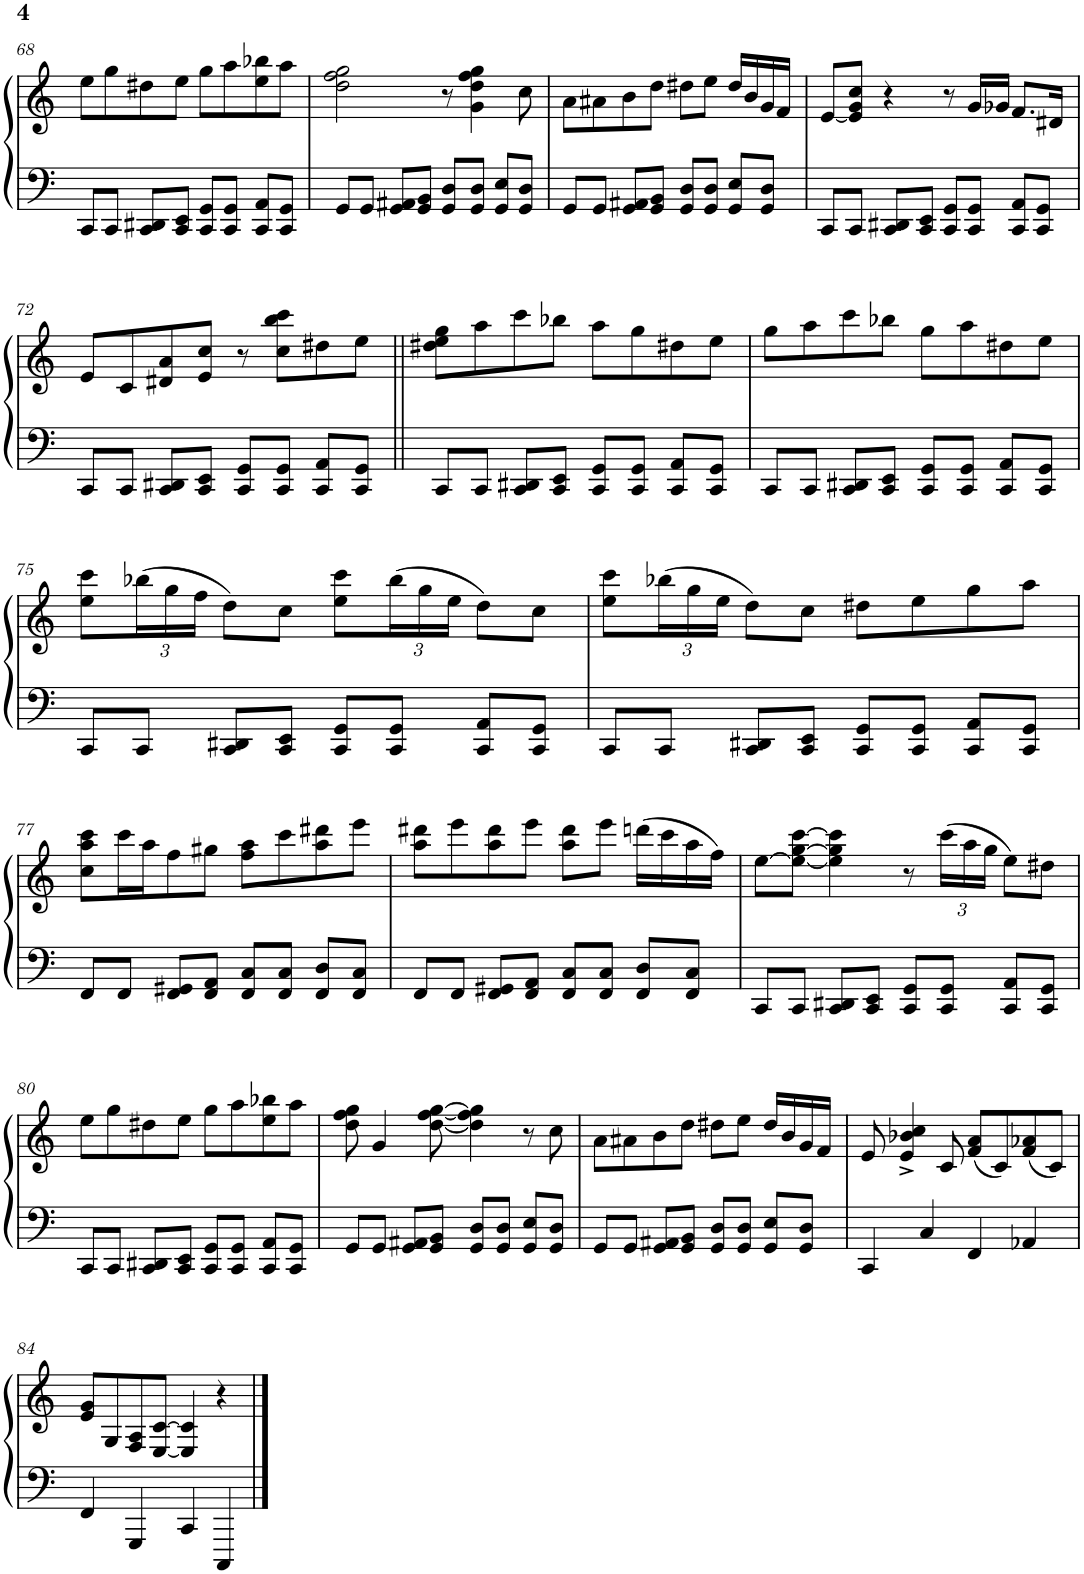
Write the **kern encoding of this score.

**kern	**kern
*part1	*part1
*staff2	*staff1
*I"Piano solo	*
*I'Pno. solo	*
!!LO:PB:g=z
*clefF4	*clefG2
*k[]	*k[]
*M2/2	*M2/2
*met(c|)	*met(c|)
=68	=68
8CC/L	8ee\L
8CC/J	8gg\
8CC/ 8DD#X/L	8dd#X\
8CC/ 8EE/J	8ee\J
8CC/ 8GG/L	8gg\L
8CC/ 8GG/J	8aa\
8CC/ 8AA/L	8ee\ 8bb-X\
8CC/ 8GG/J	8aa\J
=69	=69
8GG/L	2dd\ 2ff\ 2gg\
8GG/J	.
8GG/ 8AA#X/L	.
8GG/ 8BB/J	.
8GG/ 8D/L	8r
8GG/ 8D/J	4g\ 4dd\ 4ff\ 4gg\
8GG/ 8E/L	.
8GG/ 8D/J	8cc\
=70	=70
8GG/L	8a\L
8GG/J	8a#X\
8GG/ 8AA#X/L	8b\
8GG/ 8BB/J	8dd\J
8GG/ 8D/L	8dd#X\L
8GG/ 8D/J	8ee\J
8GG/ 8E/L	16dd#/LL
.	16b/
8GG/ 8D/J	16g/
.	16f/JJ
=71	=71
8CC/L	[8e/L
8CC/J	8e/] 8g/ 8cc/J
8CC/ 8DD#X/L	4r
8CC/ 8EE/J	.
8CC/ 8GG/L	8r
8CC/ 8GG/J	16g/LL
.	16g-X/JJ
8CC/ 8AA/L	8.f/L
8CC/ 8GG/J	.
.	16d#X/Jk
!!LO:LB:g=z
=72	=72
8CC/L	8e/L
8CC/J	8c/
8CC/ 8DD#X/L	8d#X/ 8a/
8CC/ 8EE/J	8e/ 8cc/J
8CC/ 8GG/L	8r
8CC/ 8GG/J	8cc\ 8bb\ 8ccc\L
8CC/ 8AA/L	8dd#X\
8CC/ 8GG/J	8ee\J
=73||	=73||
8CC/L	8dd#X\ 8ee\ 8gg\L
8CC/J	8aa\
8CC/ 8DD#X/L	8ccc\
8CC/ 8EE/J	8bb-X\J
8CC/ 8GG/L	8aa\L
8CC/ 8GG/J	8gg\
8CC/ 8AA/L	8dd#X\
8CC/ 8GG/J	8ee\J
=74	=74
8CC/L	8gg\L
8CC/J	8aa\
8CC/ 8DD#X/L	8ccc\
8CC/ 8EE/J	8bb-X\J
8CC/ 8GG/L	8gg\L
8CC/ 8GG/J	8aa\
8CC/ 8AA/L	8dd#X\
8CC/ 8GG/J	8ee\J
!!LO:LB:g=z
=75	=75
8CC/L	8ee\ 8ccc\L
*	*Xbrackettup
8CC/J	(24bb-X\L
.	24gg\
.	24ff\JJ
8CC/ 8DD#X/L	8dd\L)
8CC/ 8EE/J	8cc\J
8CC/ 8GG/L	8ee\ 8ccc\L
8CC/ 8GG/J	(24bb-\L
.	24gg\
.	24ee\JJ
8CC/ 8AA/L	8dd\L)
8CC/ 8GG/J	8cc\J
=76	=76
8CC/L	8ee\ 8ccc\L
8CC/J	(24bb-X\L
.	24gg\
.	24ee\JJ
8CC/ 8DD#X/L	8dd\L)
8CC/ 8EE/J	8cc\J
8CC/ 8GG/L	8dd#X\L
8CC/ 8GG/J	8ee\
8CC/ 8AA/L	8gg\
8CC/ 8GG/J	8aa\J
!!LO:LB:g=z
=77	=77
8FF/L	8cc\ 8aa\ 8ccc\L
8FF/J	16ccc\L
.	16aa\J
8FF/ 8GG#X/L	8ff\
8FF/ 8AA/J	8gg#X\J
8FF/ 8C/L	8ff\ 8aa\L
8FF/ 8C/J	8ccc\
8FF/ 8D/L	8aa\ 8ddd#X\
8FF/ 8C/J	8eee\J
=78	=78
8FF/L	8aa\ 8ddd#X\L
8FF/J	8eee\
8FF/ 8GG#X/L	8aa\ 8ddd#\
8FF/ 8AA/J	8eee\J
8FF/ 8C/L	8aa\ 8ddd#\L
8FF/ 8C/J	8eee\J
8FF/ 8D/L	(16dddn\LL
.	16ccc\
8FF/ 8C/J	16aa\
.	16ff\JJ)
=79	=79
8CC/L	[8ee\L
8CC/J	8ee\_ [8gg\ [8ccc\J
8CC/ 8DD#X/L	4ee\] 4gg\] 4ccc\]
8CC/ 8EE/J	.
8CC/ 8GG/L	8r
8CC/ 8GG/J	(24ccc\LL
.	24aa\
.	24gg\JJ
8CC/ 8AA/L	8ee\L)
8CC/ 8GG/J	8dd#X\J
!!LO:LB:g=z
=80	=80
8CC/L	8ee\L
8CC/J	8gg\
8CC/ 8DD#X/L	8dd#X\
8CC/ 8EE/J	8ee\J
8CC/ 8GG/L	8gg\L
8CC/ 8GG/J	8aa\
8CC/ 8AA/L	8ee\ 8bb-X\
8CC/ 8GG/J	8aa\J
=81	=81
8GG/L	8dd\ 8ff\ 8gg\
8GG/J	4g/
8GG/ 8AA#X/L	.
8GG/ 8BB/J	[8dd\ [8ff\ [8gg\
8GG/ 8D/L	4dd\] 4ff\] 4gg\]
8GG/ 8D/J	.
8GG/ 8E/L	8r
8GG/ 8D/J	8cc\
=82	=82
8GG/L	8a\L
8GG/J	8a#X\
8GG/ 8AA#X/L	8b\
8GG/ 8BB/J	8dd\J
8GG/ 8D/L	8dd#X\L
8GG/ 8D/J	8ee\J
8GG/ 8E/L	16dd#/LL
.	16b/
8GG/ 8D/J	16g/
.	16f/JJ
=83	=83
4CC/	8e/
.	4e/^ 4b-X/^ 4cc/^
4C/	.
.	8c/
4FF/	(8f/ 8a/L
.	8c/)
4AA-X/	(8f/ 8a-X/
.	8c/J)
!!LO:LB:g=z
=84	=84
4FF/	8e/ 8g/L
.	8G/
4GGG/	8F/ 8A/
.	[8E/ [8c/J
4CC/	4E/] 4c/]
4CCC/	4r
==	==
*-	*-
